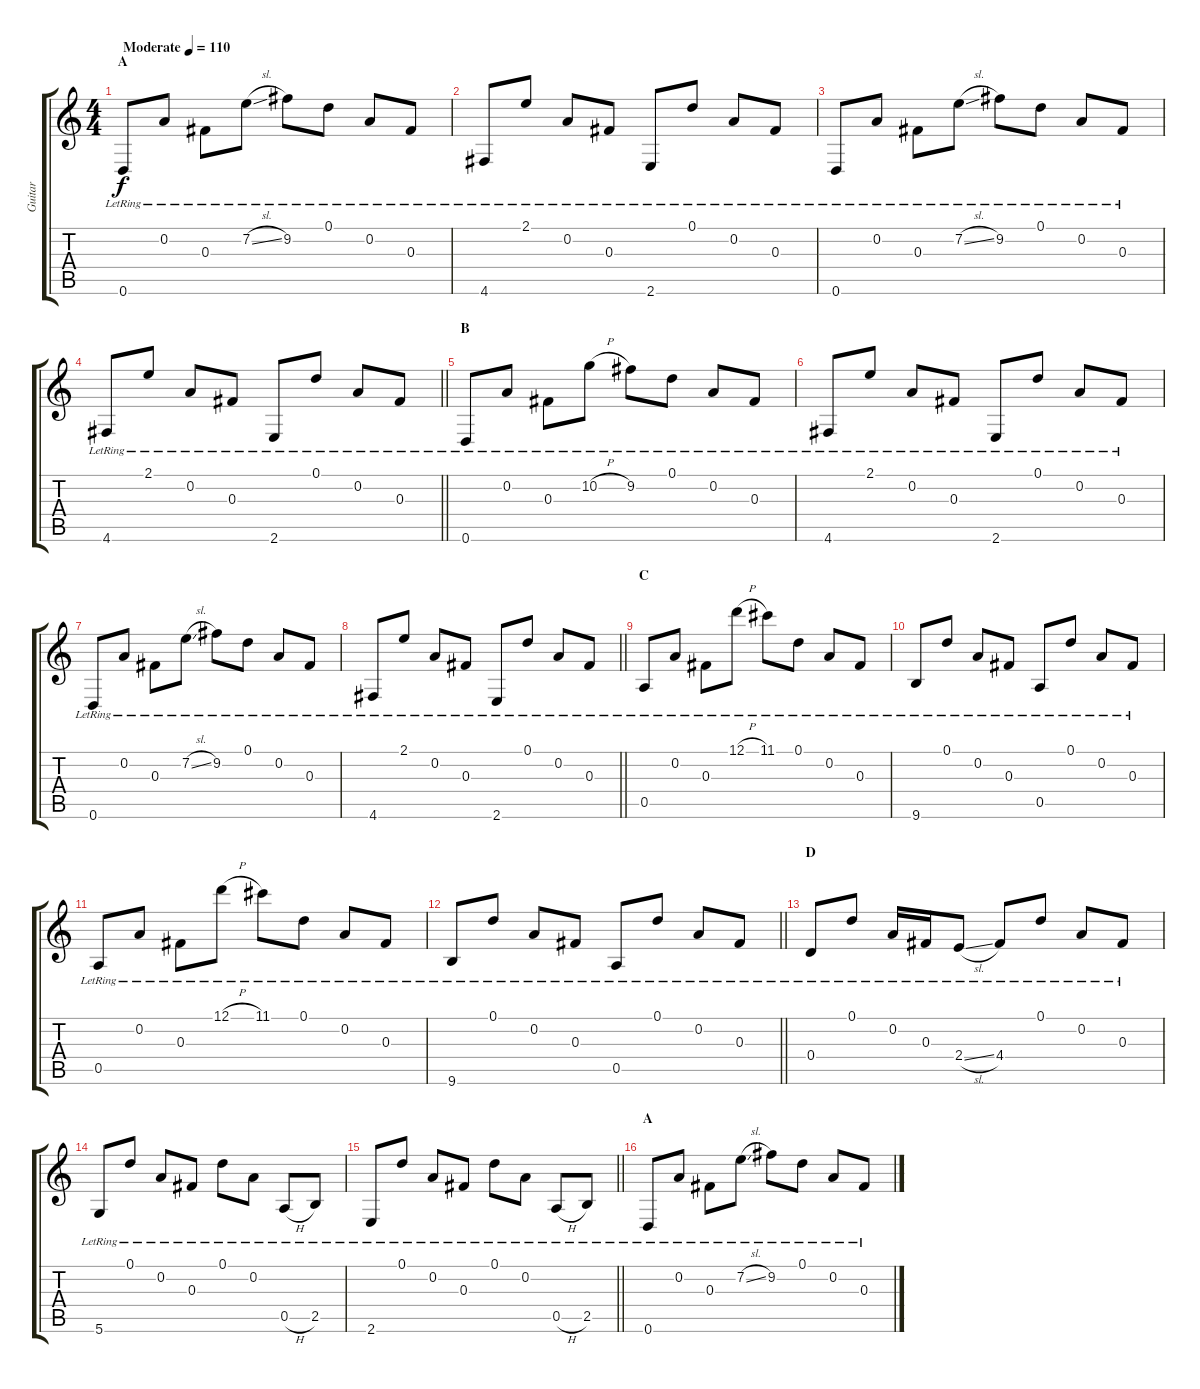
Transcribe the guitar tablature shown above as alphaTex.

\track ("Guitar" "Guitar") {instrument acousticguitarnylon}
\staff {score tabs}
\tuning (D4 A3 Gb3 D3 A2 D2) {hide}
\ts (4 4)
\section ("" "A")
\tempo (110 "Moderate")
\clef g2
\ks c
0.6{lr}.8{dy f instrument acousticguitarnylon} 0.2{lr}.8 0.3{lr}.8 7.2{sl lr}.8 9.2{lr}.8 0.1{lr}.8 0.2{lr}.8 0.3{lr}.8 |
4.6{lr}.8 2.1{lr}.8 0.2{lr}.8 0.3{lr}.8 2.6{lr}.8 0.1{lr}.8 0.2{lr}.8 0.3{lr}.8 |
0.6{lr}.8 0.2{lr}.8 0.3{lr}.8 7.2{sl lr}.8 9.2{lr}.8 0.1{lr}.8 0.2{lr}.8 0.3{lr}.8 |
\barLineRight lightlight
4.6{lr}.8 2.1{lr}.8 0.2{lr}.8 0.3{lr}.8 2.6{lr}.8 0.1{lr}.8 0.2{lr}.8 0.3{lr}.8 |
\section ("" "B")
0.6{lr}.8 0.2{lr}.8 0.3{lr}.8 10.2{h lr}.8 9.2{lr}.8 0.1{lr}.8 0.2{lr}.8 0.3{lr}.8 |
4.6{lr}.8 2.1{lr}.8 0.2{lr}.8 0.3{lr}.8 2.6{lr}.8 0.1{lr}.8 0.2{lr}.8 0.3{lr}.8 |
0.6{lr}.8 0.2{lr}.8 0.3{lr}.8 7.2{sl lr}.8 9.2{lr}.8 0.1{lr}.8 0.2{lr}.8 0.3{lr}.8 |
\barLineRight lightlight
4.6{lr}.8 2.1{lr}.8 0.2{lr}.8 0.3{lr}.8 2.6{lr}.8 0.1{lr}.8 0.2{lr}.8 0.3{lr}.8 |
\section ("" "C")
0.5{lr}.8 0.2{lr}.8 0.3{lr}.8 12.1{h lr}.8 11.1{lr}.8 0.1{lr}.8 0.2{lr}.8 0.3{lr}.8 |
9.6{lr}.8 0.1{lr}.8 0.2{lr}.8 0.3{lr}.8 0.5{lr}.8 0.1{lr}.8 0.2{lr}.8 0.3{lr}.8 |
0.5{lr}.8 0.2{lr}.8 0.3{lr}.8 12.1{h lr}.8 11.1{lr}.8 0.1{lr}.8 0.2{lr}.8 0.3{lr}.8 |
\barLineRight lightlight
9.6{lr}.8 0.1{lr}.8 0.2{lr}.8 0.3{lr}.8 0.5{lr}.8 0.1{lr}.8 0.2{lr}.8 0.3{lr}.8 |
\section ("" "D")
0.4{lr}.8 0.1{lr}.8 0.2{lr}.16 0.3{lr}.16 2.4{sl lr}.8 4.4{lr}.8 0.1{lr}.8 0.2{lr}.8 0.3{lr}.8 |
5.6{lr}.8 0.1{lr}.8 0.2{lr}.8 0.3{lr}.8 0.1{lr}.8 0.2{lr}.8 0.5{h lr}.8 2.5{lr}.8 |
\barLineRight lightlight
2.6{lr}.8 0.1{lr}.8 0.2{lr}.8 0.3{lr}.8 0.1{lr}.8 0.2{lr}.8 0.5{h lr}.8 2.5{lr}.8 |
\section ("" "A")
0.6{lr}.8 0.2{lr}.8 0.3{lr}.8 7.2{sl lr}.8 9.2{lr}.8 0.1{lr}.8 0.2{lr}.8 0.3{lr}.8
